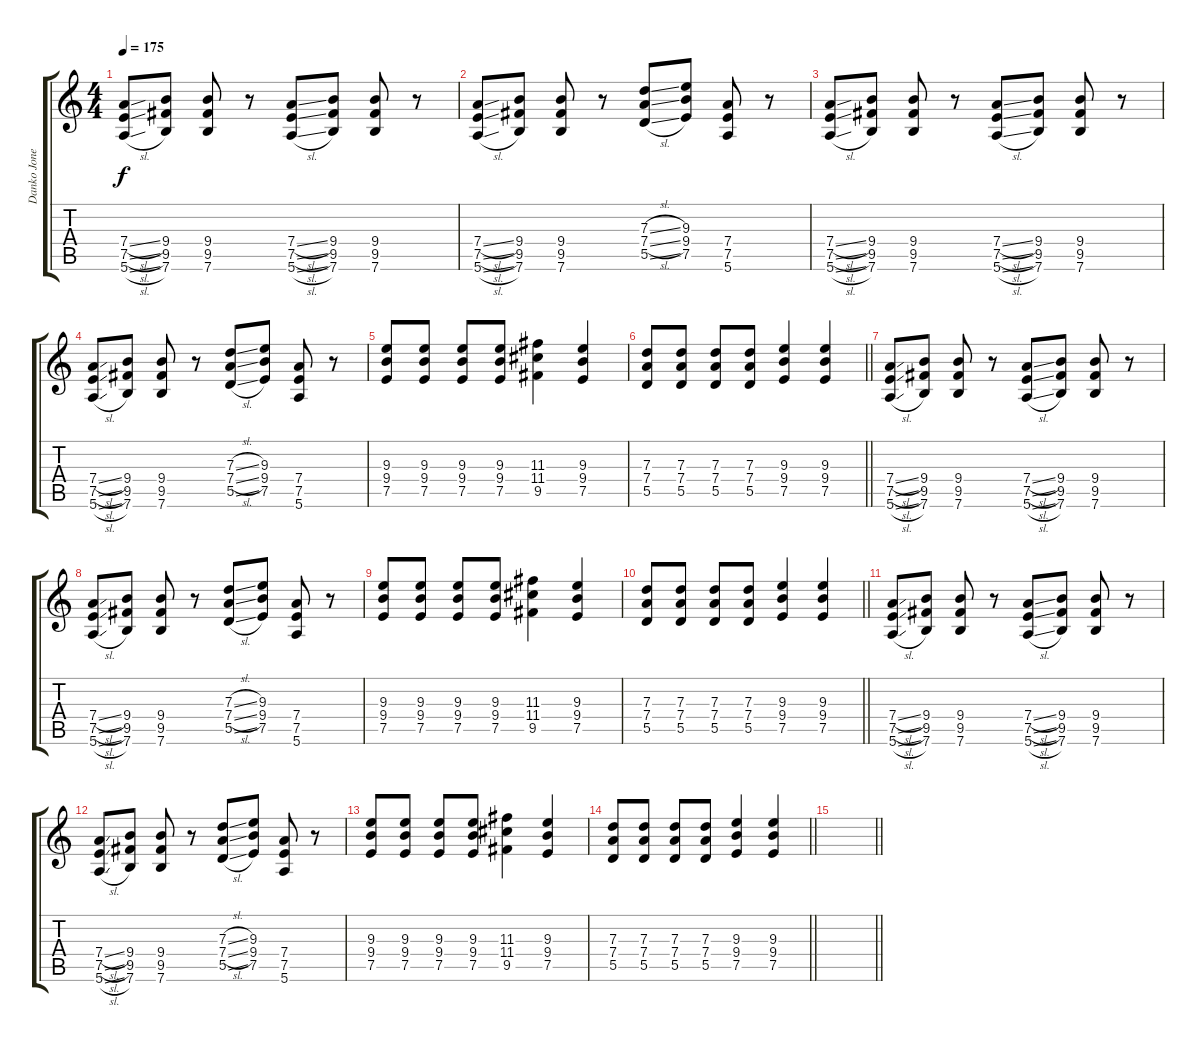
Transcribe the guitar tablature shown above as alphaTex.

\track ("Danko Jones" "Danko Jone") {instrument distortionguitar}
\staff {score tabs}
\tuning (E4 B3 G3 D3 A2 E2) {hide}
\ts (4 4)
\tempo 175
\clef g2
\ks c
(7.4{sl} 7.5{sl} 5.6{sl}).8{dy f} (9.4 9.5 7.6).8 (9.4 9.5 7.6).8 r.8 (7.4{sl} 7.5{sl} 5.6{sl}).8 (9.4 9.5 7.6).8 (9.4 9.5 7.6).8 r.8 |
(7.4{sl} 7.5{sl} 5.6{sl}).8 (9.4 9.5 7.6).8 (9.4 9.5 7.6).8 r.8 (7.3{sl} 7.4{sl} 5.5{sl}).8 (9.3 9.4 7.5).8 (7.4 7.5 5.6).8 r.8 |
(7.4{sl} 7.5{sl} 5.6{sl}).8 (9.4 9.5 7.6).8 (9.4 9.5 7.6).8 r.8 (7.4{sl} 7.5{sl} 5.6{sl}).8 (9.4 9.5 7.6).8 (9.4 9.5 7.6).8 r.8 |
(7.4{sl} 7.5{sl} 5.6{sl}).8 (9.4 9.5 7.6).8 (9.4 9.5 7.6).8 r.8 (7.3{sl} 7.4{sl} 5.5{sl}).8 (9.3 9.4 7.5).8 (7.4 7.5 5.6).8 r.8 |
(9.3 9.4 7.5).8 (9.3 9.4 7.5).8 (9.3 9.4 7.5).8 (9.3 9.4 7.5).8 (11.3 11.4 9.5).4 (9.3 9.4 7.5).4 |
\barLineRight lightlight
(7.3 7.4 5.5).8 (7.3 7.4 5.5).8 (7.3 7.4 5.5).8 (7.3 7.4 5.5).8 (9.3 9.4 7.5).4 (9.3 9.4 7.5).4 |
(7.4{sl} 7.5{sl} 5.6{sl}).8 (9.4 9.5 7.6).8 (9.4 9.5 7.6).8 r.8 (7.4{sl} 7.5{sl} 5.6{sl}).8 (9.4 9.5 7.6).8 (9.4 9.5 7.6).8 r.8 |
(7.4{sl} 7.5{sl} 5.6{sl}).8 (9.4 9.5 7.6).8 (9.4 9.5 7.6).8 r.8 (7.3{sl} 7.4{sl} 5.5{sl}).8 (9.3 9.4 7.5).8 (7.4 7.5 5.6).8 r.8 |
(9.3 9.4 7.5).8 (9.3 9.4 7.5).8 (9.3 9.4 7.5).8 (9.3 9.4 7.5).8 (11.3 11.4 9.5).4 (9.3 9.4 7.5).4 |
\barLineRight lightlight
(7.3 7.4 5.5).8 (7.3 7.4 5.5).8 (7.3 7.4 5.5).8 (7.3 7.4 5.5).8 (9.3 9.4 7.5).4 (9.3 9.4 7.5).4 |
(7.4{sl} 7.5{sl} 5.6{sl}).8 (9.4 9.5 7.6).8 (9.4 9.5 7.6).8 r.8 (7.4{sl} 7.5{sl} 5.6{sl}).8 (9.4 9.5 7.6).8 (9.4 9.5 7.6).8 r.8 |
(7.4{sl} 7.5{sl} 5.6{sl}).8 (9.4 9.5 7.6).8 (9.4 9.5 7.6).8 r.8 (7.3{sl} 7.4{sl} 5.5{sl}).8 (9.3 9.4 7.5).8 (7.4 7.5 5.6).8 r.8 |
(9.3 9.4 7.5).8 (9.3 9.4 7.5).8 (9.3 9.4 7.5).8 (9.3 9.4 7.5).8 (11.3 11.4 9.5).4 (9.3 9.4 7.5).4 |
\barLineRight lightlight
(7.3 7.4 5.5).8 (7.3 7.4 5.5).8 (7.3 7.4 5.5).8 (7.3 7.4 5.5).8 (9.3 9.4 7.5).4 (9.3 9.4 7.5).4 |
\barLineRight lightlight
